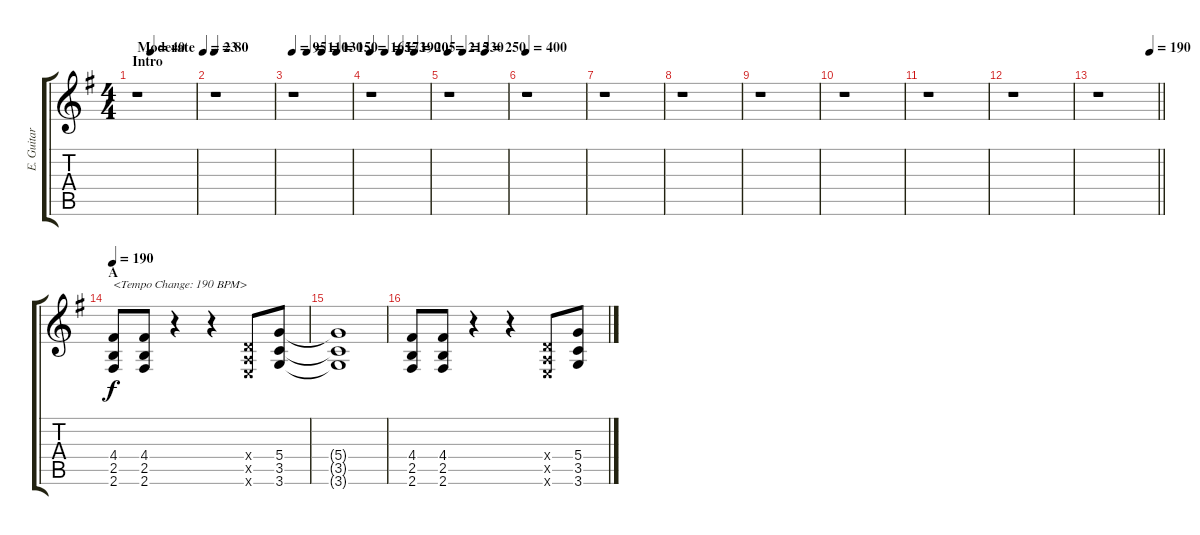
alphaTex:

\track ("E. Guitar II" "E. Guitar ") {instrument overdrivenguitar}
\staff {score tabs}
\tuning (E4 B3 G3 D3 A2 E2) {hide}
\ts (4 4)
\section ("" "Intro")
\tempo (23 "Moderate")
\tempo (40 0.25)
\tempo (23 "Moderate")
\clef g2
\ks g
r.1{dy f instrument overdrivenguitar} |
\tempo 80
r.1 |
\tempo 95
\tempo (110 0.25)
\tempo (130 0.5)
\tempo (150 0.75)
r.1 |
\tempo 165
\tempo (173 0.25)
\tempo (190 0.5)
\tempo (205 0.75)
r.1 |
\tempo 215
\tempo (230 0.25)
\tempo (250 0.625)
r.1 |
\tempo 400
r.1 |
r.1 |
r.1 |
r.1 |
r.1 |
r.1 |
r.1 |
\tempo (190 0.875)
\barLineRight lightlight
r.1 |
\section ("" "A")
\tempo 190
(4.4 2.5 2.6).8{txt "<Tempo Change: 190 BPM>"} (4.4 2.5 2.6).8 r.4 r.4 (0.4{x} 0.5{x} 0.6{x}).8 (5.4 3.5 3.6).8 |
(5.4{t} 3.5{t} 3.6{t}).1 |
(4.4 2.5 2.6).8 (4.4 2.5 2.6).8 r.4 r.4 (0.4{x} 0.5{x} 0.6{x}).8 (5.4 3.5 3.6).8
